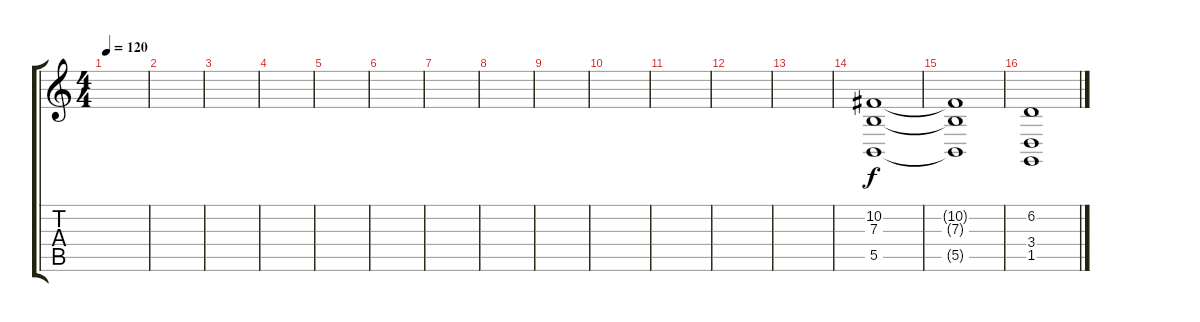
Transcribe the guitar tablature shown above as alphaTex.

\track "" {instrument synthvoice}
\staff {score tabs}
\tuning (Db4 Ab3 E3 B2 Gb2 B1) {hide}
\ts (4 4)
\tempo 120
\clef g2
\ks c
|
|
|
|
|
|
|
|
|
|
|
|
|
(10.2 7.3 5.5).1 |
(10.2{t} 7.3{t} 5.5{t}).1 |
(6.2 3.4 1.5).1
